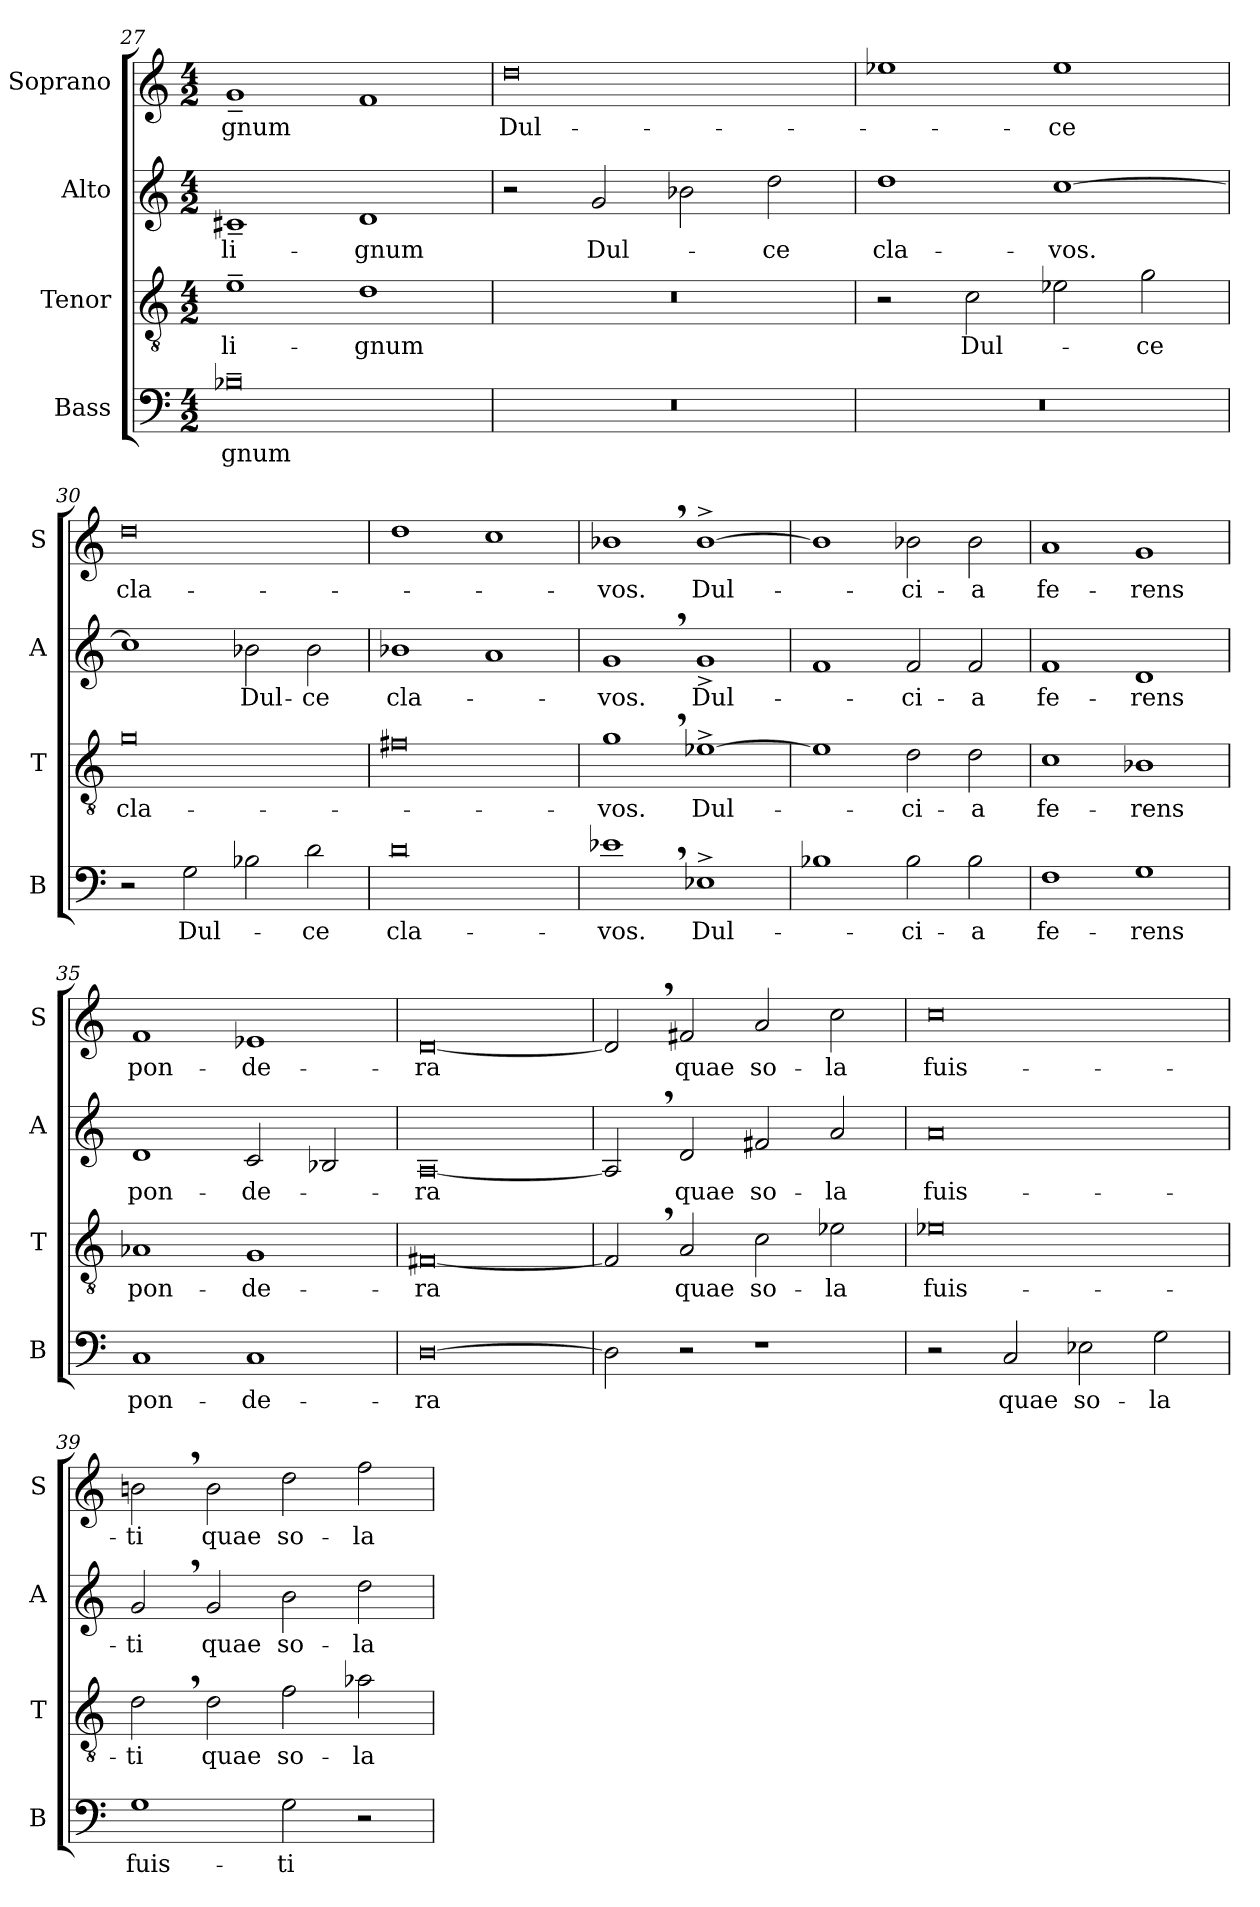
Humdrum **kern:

**kern	**text	**kern	**text	**kern	**text	**kern	**text
*part4	*part4	*part3	*part3	*part2	*part2	*part1	*part1
*staff4	*staff4	*staff3	*staff3	*staff2	*staff2	*staff1	*staff1
*I"Bass	*	*I"Tenor	*	*I"Alto	*	*I"Soprano	*
*I'B	*	*I'T	*	*I'A	*	*I'S	*
!!LO:PB:g=z
*clefF4	*	*clefGv2	*	*clefG2	*	*clefG2	*
*k[]	*	*k[]	*	*k[]	*	*k[]	*
*a:	*	*a:	*	*a:	*	*a:	*
*M4/2	*	*M4/2	*	*M4/2	*	*M4/2	*
=27	=27	=27	=27	=27	=27	=27	=27
!	!LO:LY:b	!	!LO:LY:b	!	!LO:LY:b	!	!LO:LY:b
0B-X~>	-gnum	1e~>	li-	1c#X~<	li-	1g~<	-gnum
!	!	!	!LO:LY:b	!	!LO:LY:b	!	!
.	.	1d	-gnum	1d	-gnum	1f	.
=28	=28	=28	=28	=28	=28	=28	=28
!	!	!	!	!	!	!	!LO:LY:b
0r	.	0r	.	2r	.	0dd	Dul-
!	!	!	!	!	!LO:LY:b	!	!
.	.	.	.	2g/	Dul-	.	.
.	.	.	.	2b-X\	.	.	.
!	!	!	!	!	!LO:LY:b	!	!
.	.	.	.	2dd\	-ce	.	.
=29	=29	=29	=29	=29	=29	=29	=29
!	!	!	!	!	!LO:LY:b	!	!
0r	.	2r	.	1dd	cla-	1ee-X	.
!	!	!	!LO:LY:b	!	!	!	!
.	.	2c\	Dul-	.	.	.	.
!	!	!	!	!	!LO:LY:b	!	!LO:LY:b
.	.	2e-X\	.	[1cc	-vos.	1ee-	-ce
!	!	!	!LO:LY:b	!	!	!	!
.	.	2g\	-ce	.	.	.	.
=30	=30	=30	=30	=30	=30	=30	=30
!	!	!	!LO:LY:b	!	!	!	!LO:LY:b
2r	.	0g	cla-	1cc]	.	0dd	cla-
!	!LO:LY:b	!	!	!	!	!	!
2G\	Dul-	.	.	.	.	.	.
!	!	!	!	!	!LO:LY:b	!	!
2B-X\	.	.	.	2b-X\	Dul-	.	.
!	!LO:LY:b	!	!	!	!LO:LY:b	!	!
2d\	-ce	.	.	2b-\	-ce	.	.
!!LO:LB:g=z
=31	=31	=31	=31	=31	=31	=31	=31
!	!LO:LY:b	!	!	!	!LO:LY:b	!	!
0d	cla-	0f#X	.	1b-X	cla-	1dd	.
.	.	.	.	1a	.	1cc	.
=32	=32	=32	=32	=32	=32	=32	=32
!	!LO:LY:b	!	!LO:LY:b	!	!LO:LY:b	!	!LO:LY:b
1e-X,>	-vos.	1g,<	-vos.	1g,>	-vos.	1b-X,>	-vos.
!	!LO:LY:b	!	!LO:LY:b	!	!LO:LY:b	!	!LO:LY:b
1E-X^>	Dul-	[1e-X^>	Dul-	1g^<	Dul-	[1b-^>	Dul-
=33	=33	=33	=33	=33	=33	=33	=33
1B-X	.	1e-]	.	1f	.	1b-]	.
!	!LO:LY:b	!	!LO:LY:b	!	!LO:LY:b	!	!LO:LY:b
2B-\	-ci-	2d\	-ci-	2f/	-ci-	2b-X\	-ci-
!	!LO:LY:b	!	!LO:LY:b	!	!LO:LY:b	!	!LO:LY:b
2B-\	-a	2d\	-a	2f/	-a	2b-\	-a
=34	=34	=34	=34	=34	=34	=34	=34
!	!LO:LY:b	!	!LO:LY:b	!	!LO:LY:b	!	!LO:LY:b
1F	fe-	1c	fe-	1f	fe-	1a	fe-
!	!LO:LY:b	!	!LO:LY:b	!	!LO:LY:b	!	!LO:LY:b
1G	-rens	1B-X	-rens	1d	-rens	1g	-rens
!!LO:LB:g=z
=35	=35	=35	=35	=35	=35	=35	=35
!	!LO:LY:b	!	!LO:LY:b	!	!LO:LY:b	!	!LO:LY:b
1C	pon-	1A-X	pon-	1d	pon-	1f	pon-
!	!LO:LY:b	!	!LO:LY:b	!	!LO:LY:b	!	!LO:LY:b
1C	-de-	1G	-de-	2c/	-de-	1e-X	-de-
.	.	.	.	2B-X/	.	.	.
=36	=36	=36	=36	=36	=36	=36	=36
!	!LO:LY:b	!	!LO:LY:b	!	!LO:LY:b	!	!LO:LY:b
[0D	-ra	[0F#X	-ra	[0A	-ra	[0d	-ra
=37	=37	=37	=37	=37	=37	=37	=37
2D\]	.	2F#,>/]	.	2A,>/]	.	2d,>/]	.
!	!	!	!LO:LY:b	!	!LO:LY:b	!	!LO:LY:b
2r	.	2A/	quae	2d/	quae	2f#X/	quae
!	!	!	!LO:LY:b	!	!LO:LY:b	!	!LO:LY:b
1r	.	2c\	so-	2f#X/	so-	2a/	so-
!	!	!	!LO:LY:b	!	!LO:LY:b	!	!LO:LY:b
.	.	2e-X\	-la	2a/	-la	2cc\	-la
=38	=38	=38	=38	=38	=38	=38	=38
!	!	!	!LO:LY:b	!	!LO:LY:b	!	!LO:LY:b
2r	.	0e-X	fuis-	0a	fuis-	0cc	fuis-
!	!LO:LY:b	!	!	!	!	!	!
2C/	quae	.	.	.	.	.	.
!	!LO:LY:b	!	!	!	!	!	!
2E-X\	so-	.	.	.	.	.	.
!	!LO:LY:b	!	!	!	!	!	!
2G\	-la	.	.	.	.	.	.
!!LO:PB:g=z
=39	=39	=39	=39	=39	=39	=39	=39
!	!LO:LY:b	!	!LO:LY:b	!	!LO:LY:b	!	!LO:LY:b
1G	fuis-	2d,>\	-ti	2g,>/	-ti	2bni,>\	-ti
!	!	!	!LO:LY:b	!	!LO:LY:b	!	!LO:LY:b
.	.	2d\	quae	2g/	quae	2b\	quae
!	!LO:LY:b	!	!LO:LY:b	!	!LO:LY:b	!	!LO:LY:b
2G\	-ti	2f\	so-	2b\	so-	2dd\	so-
!	!	!	!LO:LY:b	!	!LO:LY:b	!	!LO:LY:b
2r	.	2a-X\	-la	2dd\	-la	2ff\	-la
=	=	=	=	=	=	=	=
*-	*-	*-	*-	*-	*-	*-	*-
